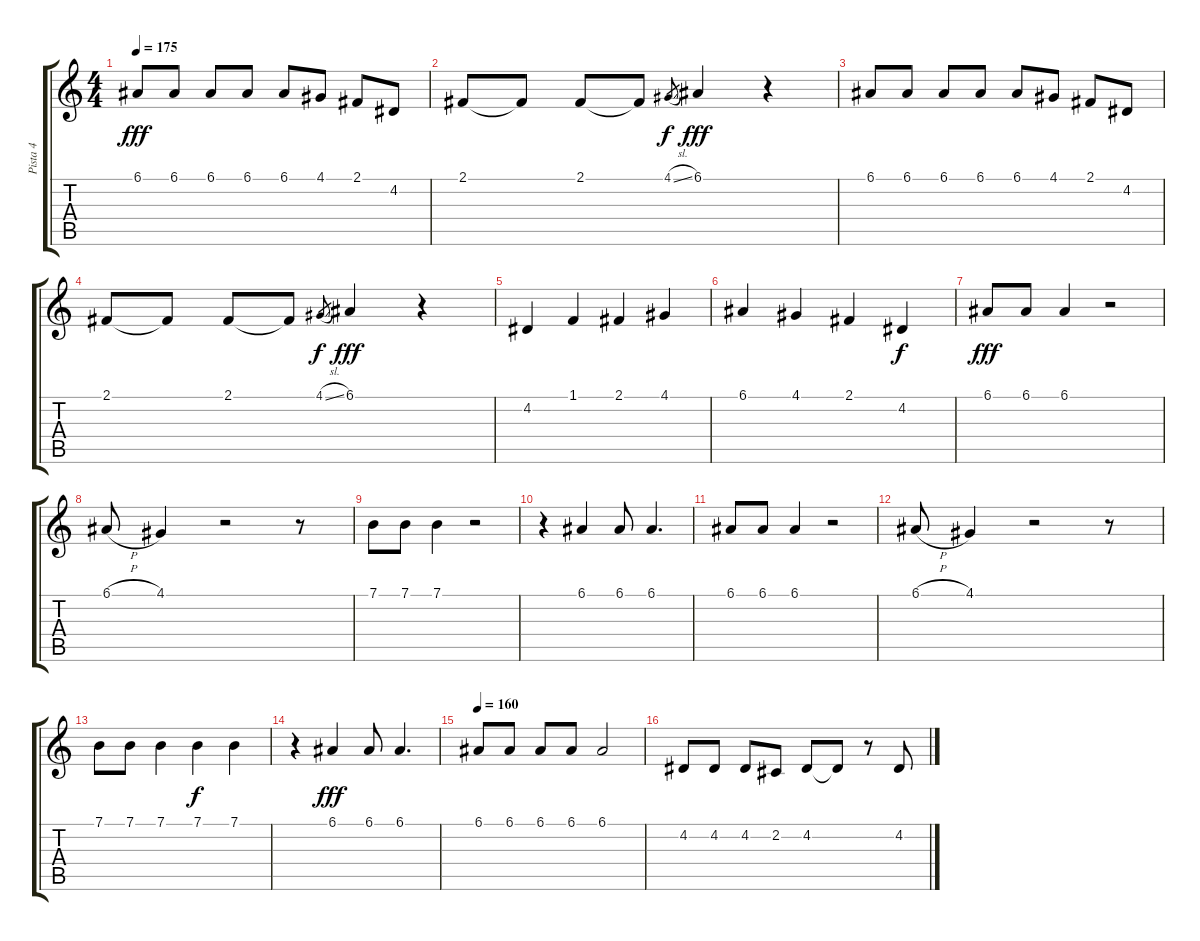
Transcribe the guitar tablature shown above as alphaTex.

\track ("Pista 4" "Pista 4") {instrument sopranosax}
\staff {score tabs}
\tuning (E4 B3 G3 D3 A2 E2) {hide}
\ts (4 4)
\tempo 175
\clef g2
\ks c
6.1.8{dy fff} 6.1.8 6.1.8 6.1.8 6.1.8 4.1.8 2.1.8 4.2.8 |
2.1.8 2.1{t}.8 2.1.8 2.1{t}.8 4.1{sl}.8{gr dy f} 6.1.4{dy fff} r.4 |
6.1.8 6.1.8 6.1.8 6.1.8 6.1.8 4.1.8 2.1.8 4.2.8 |
2.1.8 2.1{t}.8 2.1.8 2.1{t}.8 4.1{sl}.8{gr dy f} 6.1.4{dy fff} r.4 |
4.2.4 1.1.4 2.1.4 4.1.4 |
6.1.4 4.1.4 2.1.4 4.2.4{dy f} |
6.1.8{dy fff} 6.1.8 6.1.4 r.2 |
6.1{h}.8 4.1.4 r.2 r.8 |
7.1.8 7.1.8 7.1.4 r.2 |
r.4 6.1.4 6.1.8 6.1.4{d} |
6.1.8 6.1.8 6.1.4 r.2 |
6.1{h}.8 4.1.4 r.2 r.8 |
7.1.8 7.1.8 7.1.4 7.1.4{dy f} 7.1.4 |
r.4 6.1.4{dy fff} 6.1.8 6.1.4{d} |
\tempo 160
6.1.8 6.1.8 6.1.8 6.1.8 6.1.2 |
4.2.8 4.2.8 4.2.8 2.2.8 4.2.8 4.2{t}.8 r.8 4.2.8
